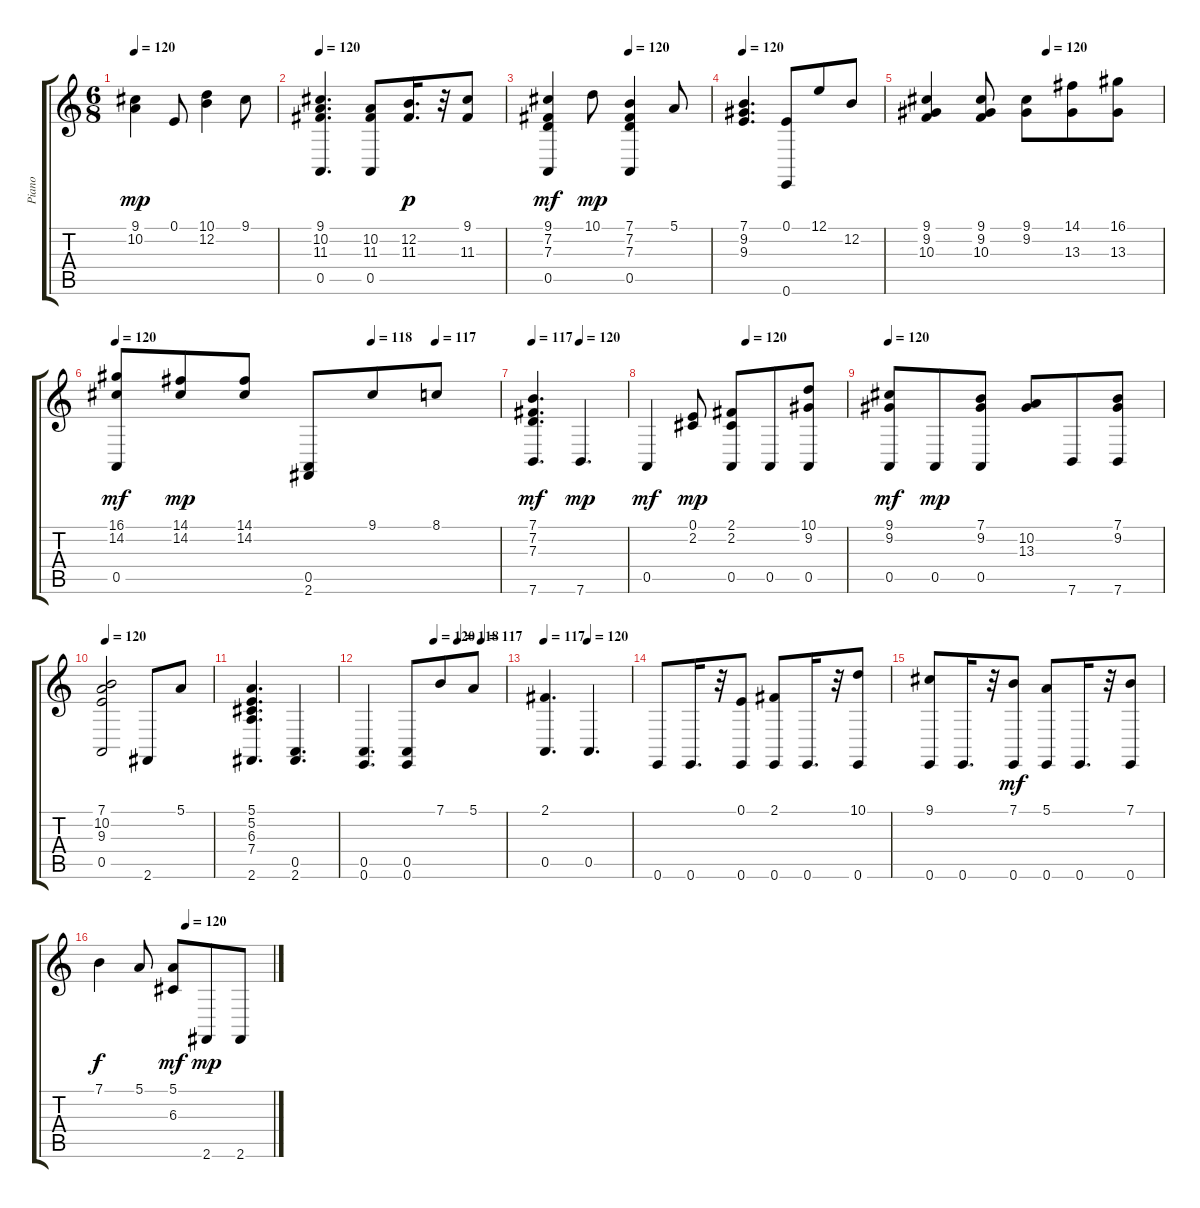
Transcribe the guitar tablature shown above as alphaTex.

\track ("Piano" "Piano") {instrument acousticgrandpiano}
\staff {score tabs}
\tuning (E4 B3 G3 D3 A2 E2) {hide}
\ts (6 8)
\tempo 120
\clef g2
\ks c
(9.1 10.2).4{dy mp} 0.1.8 (10.1 12.2).4 9.1.8 |
\tempo 120
(9.1 10.2 11.3 0.5).4{d} (10.2 11.3 0.5).8 (12.2 11.3).16{d dy p} r.32 (9.1 11.3).8 |
\tempo (120 0.5)
(9.1 7.2 7.3 0.5).4{dy mf} 10.1.8{dy mp} (7.1 7.2 7.3 0.5).4 5.1.8 |
\tempo 120
(7.1 9.2 9.3).4{d} (0.1 0.6).8 12.1.8 12.2.8 |
\tempo (120 0.5)
(9.1 9.2 10.3).4 (9.1 9.2 10.3).8 (9.1 9.2).8 (14.1 13.3).8 (16.1 13.3).8 |
\tempo 120
\tempo (118 0.6666666666666666)
\tempo (117 0.8333333333333334)
(16.1 14.2 0.5).8{dy mf} (14.1 14.2).8{dy mp} (14.1 14.2).8 (0.5 2.6).8 9.1.8 8.1.8 |
\tempo 117
\tempo (120 0.5)
(7.1 7.2 7.3 7.6).4{d dy mf} 7.6.4{d dy mp} |
\tempo (120 0.5)
0.5.4{dy mf} (0.1 2.2).8{dy mp} (2.1 2.2 0.5).8 0.5.8 (10.1 9.2 0.5).8 |
\tempo 120
(9.1 9.2 0.5).8{dy mf} 0.5.8{dy mp} (7.1 9.2 0.5).8 (10.2 13.3).8 7.6.8 (7.1 9.2 7.6).8 |
\tempo 120
(7.1 10.2 9.3 0.5).2 2.6.8 5.1.8 |
(5.1 5.2 6.3 7.4 2.6).4{d} (0.5 2.6).4{d} |
\tempo (120 0.5)
\tempo (118 0.6666666666666666)
\tempo (117 0.8333333333333334)
(0.5 0.6).4{d} (0.5 0.6).8 7.1.8 5.1.8 |
\tempo 117
\tempo (120 0.5)
(2.1 0.5).4{d} 0.5.4{d} |
0.6.8 0.6.16{d} r.32 (0.1 0.6).8 (2.1 0.6).8 0.6.16{d} r.32 (10.1 0.6).8 |
(9.1 0.6).8 0.6.16{d} r.32 (7.1 0.6).8{dy mf} (5.1 0.6).8 0.6.16{d} r.32 (7.1 0.6).8 |
\tempo (120 0.5)
7.1.4{dy f} 5.1.8 (5.1 6.3).8{dy mf} 2.6.8{dy mp} 2.6.8
